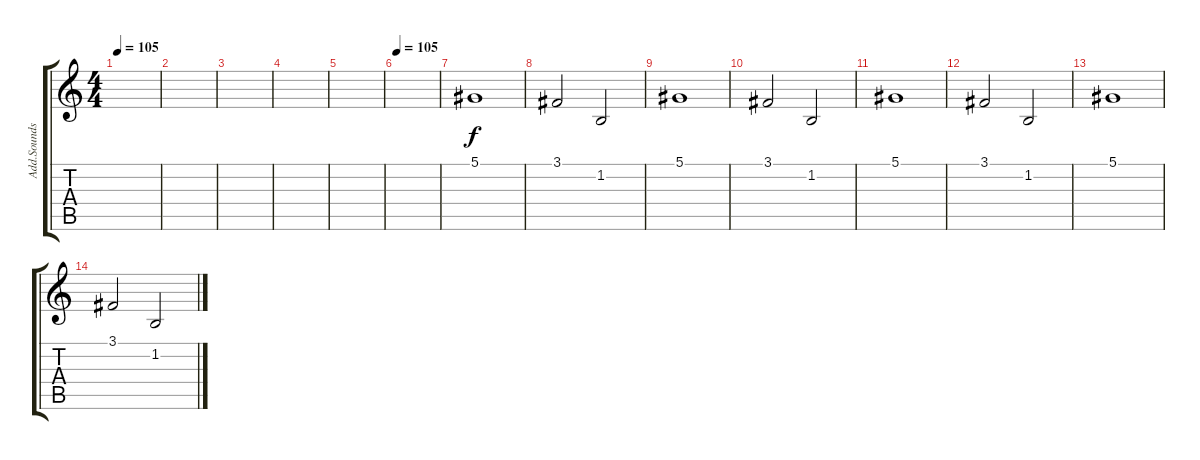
\track ("Add.Sounds 1" "Add.Sounds") {instrument synthstrings1}
\staff {score tabs}
\tuning (Eb4 Bb3 Gb3 Db3 Ab2 Db2) {hide}
\ts (4 4)
\tempo 105
\clef g2
\ks c
|
|
|
|
|
\tempo 105
|
5.1.1{volume 16 instrument synthstrings1} |
3.1.2 1.2.2 |
5.1.1 |
3.1.2 1.2.2 |
5.1.1 |
3.1.2 1.2.2 |
5.1.1 |
3.1.2 1.2.2
